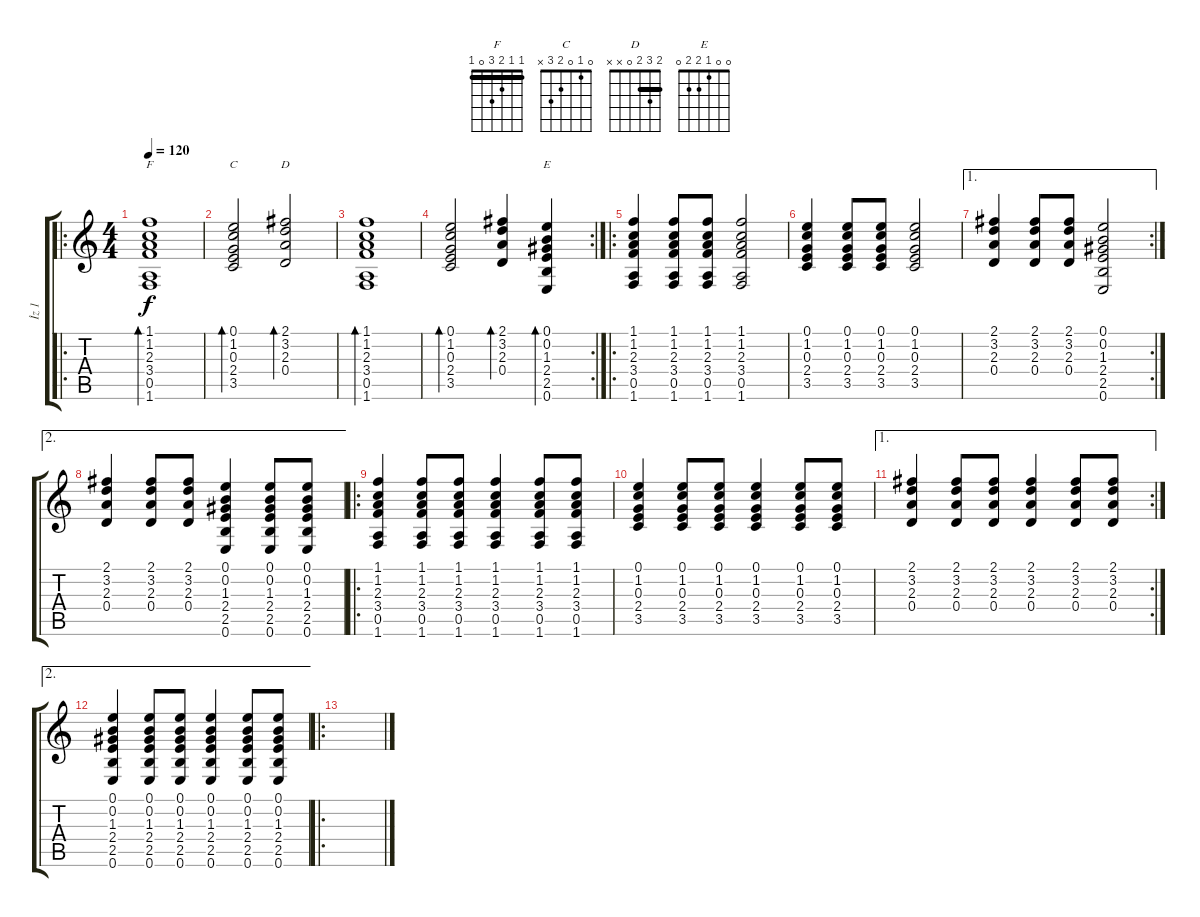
\track ("İz 1" "İz 1") {instrument electricguitarclean}
\staff {score tabs}
\tuning (E4 B3 G3 D3 A2 E2) {hide}
\chord ("F" 1 1 2 3 0 1) {barre 1}
\chord ("C" 0 1 0 2 3 x)
\chord ("D" 2 3 2 0 x x) {barre 2}
\chord ("E" 0 0 1 2 2 0)
\ro
\ts (4 4)
\tempo 120
\clef g2
\ks c
(1.1 1.2 2.3 3.4 0.5 1.6).1{bd 480 ch "F" dy f instrument electricguitarclean} |
(0.1 1.2 0.3 2.4 3.5).2{bd 480 ch "C"} (2.1 3.2 2.3 0.4).2{bd 480 ch "D"} |
(1.1 1.2 2.3 3.4 0.5 1.6).1{bd 480} |
\rc 2
(0.1 1.2 0.3 2.4 3.5).2{bd 480} (2.1 3.2 2.3 0.4).4{bd 240} (0.1 0.2 1.3 2.4 2.5 0.6).4{bd 240 ch "E"} |
\ro
(1.1 1.2 2.3 3.4 0.5 1.6).4 (1.1 1.2 2.3 3.4 0.5 1.6).8 (1.1 1.2 2.3 3.4 0.5 1.6).8 (1.1 1.2 2.3 3.4 0.5 1.6).2 |
(0.1 1.2 0.3 2.4 3.5).4 (0.1 1.2 0.3 2.4 3.5).8 (0.1 1.2 0.3 2.4 3.5).8 (0.1 1.2 0.3 2.4 3.5).2 |
\ae 1
\rc 2
(2.1 3.2 2.3 0.4).4 (2.1 3.2 2.3 0.4).8 (2.1 3.2 2.3 0.4).8 (0.1 0.2 1.3 2.4 2.5 0.6).2 |
\ae 2
(2.1 3.2 2.3 0.4).4 (2.1 3.2 2.3 0.4).8 (2.1 3.2 2.3 0.4).8 (0.1 0.2 1.3 2.4 2.5 0.6).4 (0.1 0.2 1.3 2.4 2.5 0.6).8 (0.1 0.2 1.3 2.4 2.5 0.6).8 |
\ro
(1.1 1.2 2.3 3.4 0.5 1.6).4 (1.1 1.2 2.3 3.4 0.5 1.6).8 (1.1 1.2 2.3 3.4 0.5 1.6).8 (1.1 1.2 2.3 3.4 0.5 1.6).4 (1.1 1.2 2.3 3.4 0.5 1.6).8 (1.1 1.2 2.3 3.4 0.5 1.6).8 |
(0.1 1.2 0.3 2.4 3.5).4 (0.1 1.2 0.3 2.4 3.5).8 (0.1 1.2 0.3 2.4 3.5).8 (0.1 1.2 0.3 2.4 3.5).4 (0.1 1.2 0.3 2.4 3.5).8 (0.1 1.2 0.3 2.4 3.5).8 |
\ae 1
\rc 2
(2.1 3.2 2.3 0.4).4 (2.1 3.2 2.3 0.4).8 (2.1 3.2 2.3 0.4).8 (2.1 3.2 2.3 0.4).4 (2.1 3.2 2.3 0.4).8 (2.1 3.2 2.3 0.4).8 |
\ae 2
(0.1 0.2 1.3 2.4 2.5 0.6).4 (0.1 0.2 1.3 2.4 2.5 0.6).8 (0.1 0.2 1.3 2.4 2.5 0.6).8 (0.1 0.2 1.3 2.4 2.5 0.6).4 (0.1 0.2 1.3 2.4 2.5 0.6).8 (0.1 0.2 1.3 2.4 2.5 0.6).8 |
\ro
